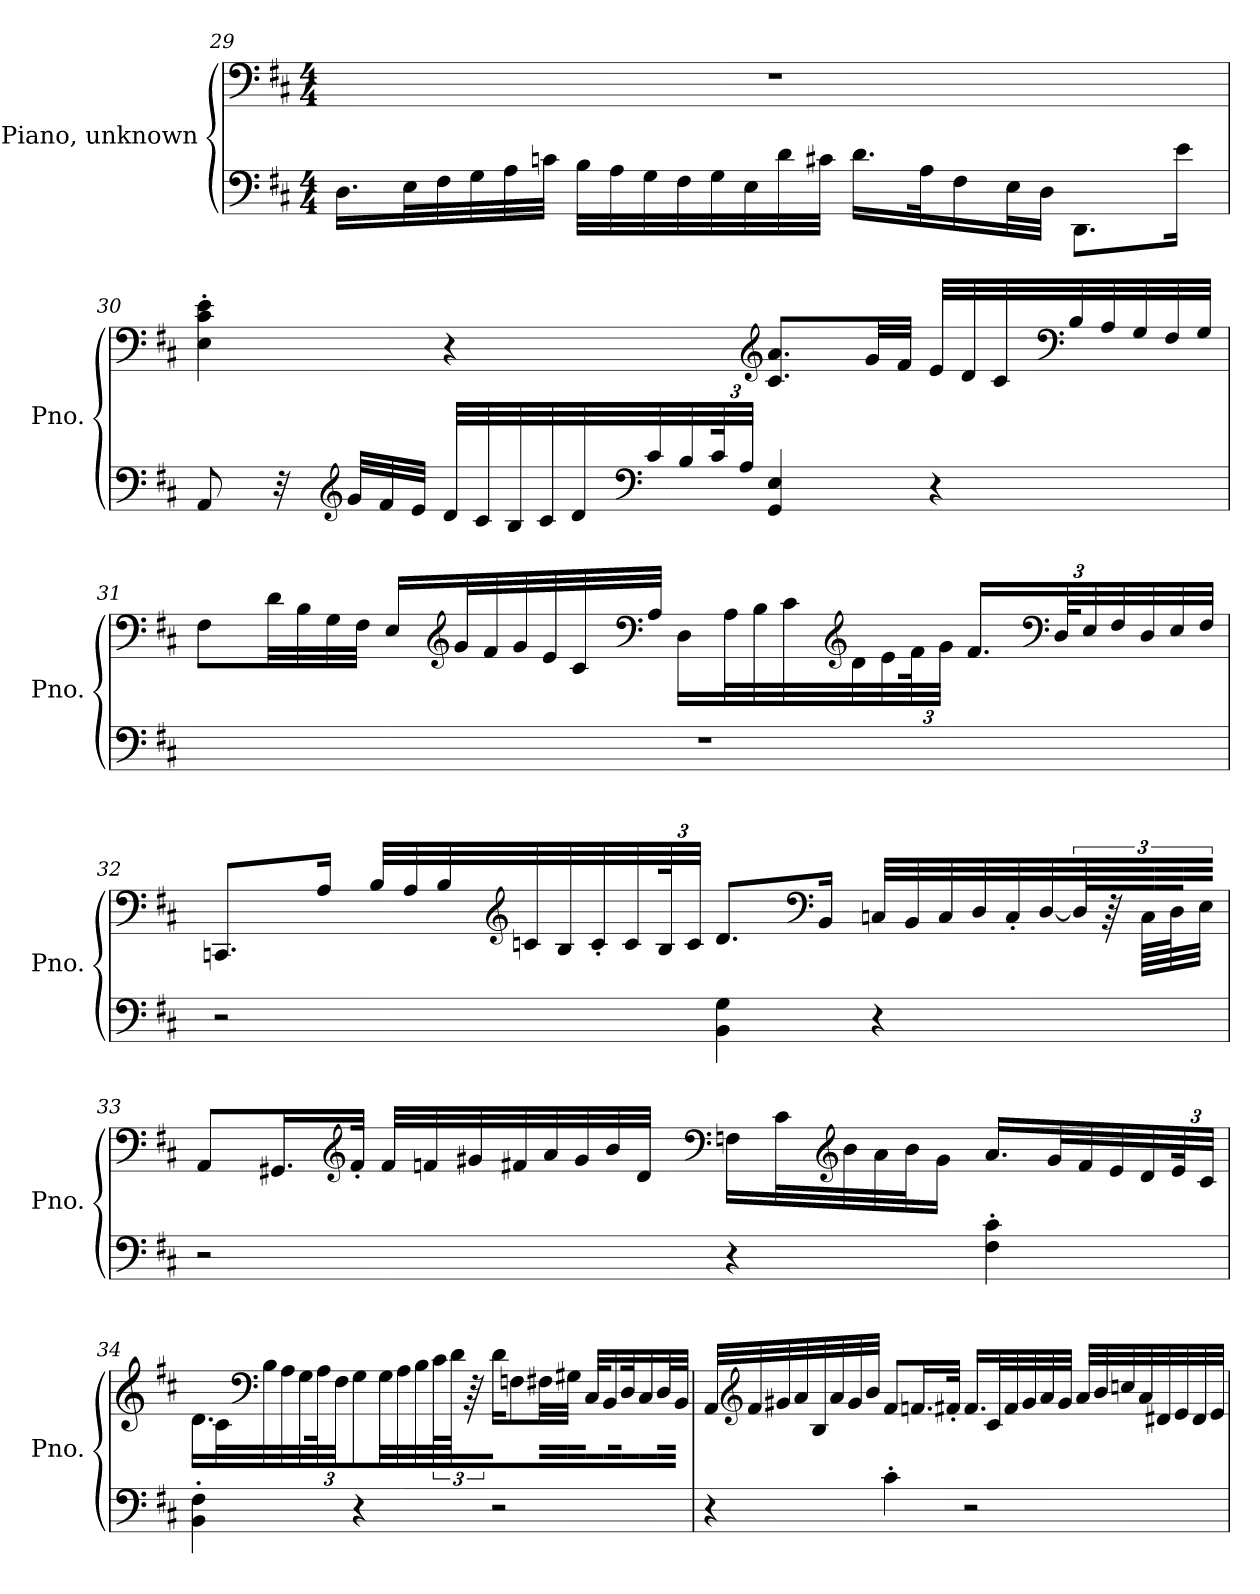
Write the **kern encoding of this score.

**kern	**kern
*part1	*part1
*staff2	*staff1
*I"Piano, unknown	*
*I'Pno.	*
!!LO:LB:g=z
*clefF4	*clefF4
*k[f#c#]	*k[f#c#]
*M4/4	*M4/4
=29	=29
16.D\LL	1r
32E\L	.
32F#\	.
32G\	.
32A\	.
32cn\JJJ	.
32B\LLL	.
32A\	.
32G\	.
32F#\	.
32G\	.
32E\	.
32d\	.
32c#X\JJJ	.
16.d\LL	.
32A\K	.
16F#\	.
32E\L	.
32D\JJJ	.
8.DD\L	.
16e\Jk	.
!!LO:LB:g=z
=30	=30
8AA/	4E\' 4c#\' 4e\'
32r	.
*clefG2	*
32g/LLL	.
32f#/	.
32e/JJJ	.
32d/LLL	4r
32c#/	.
32B/	.
32c#/	.
32d/	.
*clefF4	*
32c#/	.
32B/	.
*Xbrackettup	*
96c#/K	.
48A/JJJ	.
*	*clefG2
4GG/ 4E/	8.c#/ 8.a/L
.	32g/LL
.	32f#/JJJ
4r	32e/LLL
.	32d/
.	32c#/
*	*clefF4
.	32B/
.	32A/
.	32G/
.	32F#/
.	32G/JJJ
!!LO:LB:g=z
=31	=31
1r	8F#\L
.	32d\LL
.	32B\
.	32G\
.	32F#\JJJ
.	16E/LL
*	*clefG2
.	32g/L
.	32f#/
.	32g/
.	32e/
.	32c#/
*	*clefF4
.	32A/JJJ
.	16D\LL
.	32A\L
.	32B\
.	32c#\
*	*clefG2
.	32d\
.	32e\
*	*Xbrackettup
.	96f#\K
.	48g\JJJ
.	16.f#/LL
*	*clefF4
.	96D/KL
.	48E/
.	32F#/
.	32D/
.	32E/
.	32F#/JJJ
!!LO:PB:g=z
=32	=32
2r	8.CCn/L
.	16A/Jk
.	32B/LLL
.	32A/
.	32B/
*	*clefG2
.	32cn/
.	32B/
.	32c'/
.	32c/
.	96B/K
.	48c/JJJ
4BB\ 4G\	8.d/L
*	*clefF4
.	16BB/Jk
4r	32Cn/LLL
.	32BB/
.	32C/
.	32D/
.	32C'/
.	[32D/
*	*brackettup
.	96D/JJJk]
.	96r
.	96C\LLLL
*	*Xbrackettup
.	96D\J
.	48E\JJJ
!!LO:LB:g=z
=33	=33
2r	8AA/L
.	16.GG#X/L
*	*clefG2
.	32f#'/JJk
.	32f#/LLL
.	32fn/
.	32g#X/
.	32f#X/
.	32a/
.	32g#/
.	32b/
.	32d/JJJ
*	*clefF4
4r	16Fn\LL
.	32c#\L
*	*clefG2
.	32b\
.	32a\
.	32b\J
.	16g#\JJ
4F#\' 4c#\'	16.a/LL
.	32g#/L
.	32f#/
.	32e/
.	32d/
.	96e/K
.	48c#/JJJ
!!LO:LB:g=z
=34	=34
4BB\' 4F#\'	16.d\LL
.	32c#\L
*	*clefF4
.	32B\
.	32A\
.	32G\
.	96A\K
.	48F#\JJ
4r	8G\
.	32G\LL
.	32A\
.	32B\
*	*brackettup
.	96c#\L
.	96d\JJJJ
.	96r
2r	16d\KL
.	8Fn\
.	32F#X\LL
.	32G#X\JJJ
.	32C#/KLL
.	16BB/
.	32D/K
.	16C#/
.	32D/L
.	32BB/JJJ
!!LO:LB:g=z
=35	=35
4r	32AA/LLL
*	*clefG2
.	32f#/
.	32g#X/
.	32a/
.	32B/
.	32a/
.	32g#/
.	32b/JJJ
4c#'\	8f#/L
.	16.fn/L
.	32f#X'/JJk
2r	16.f#/LL
.	32c#/L
.	32f#/
.	32g#/
.	32a/
.	32g#/JJJ
.	32a/LLL
.	32b/
.	32ccn/
.	32a/
.	32d#X/
.	32e/
.	32d#/
.	32e/JJJ
=	=
*-	*-
